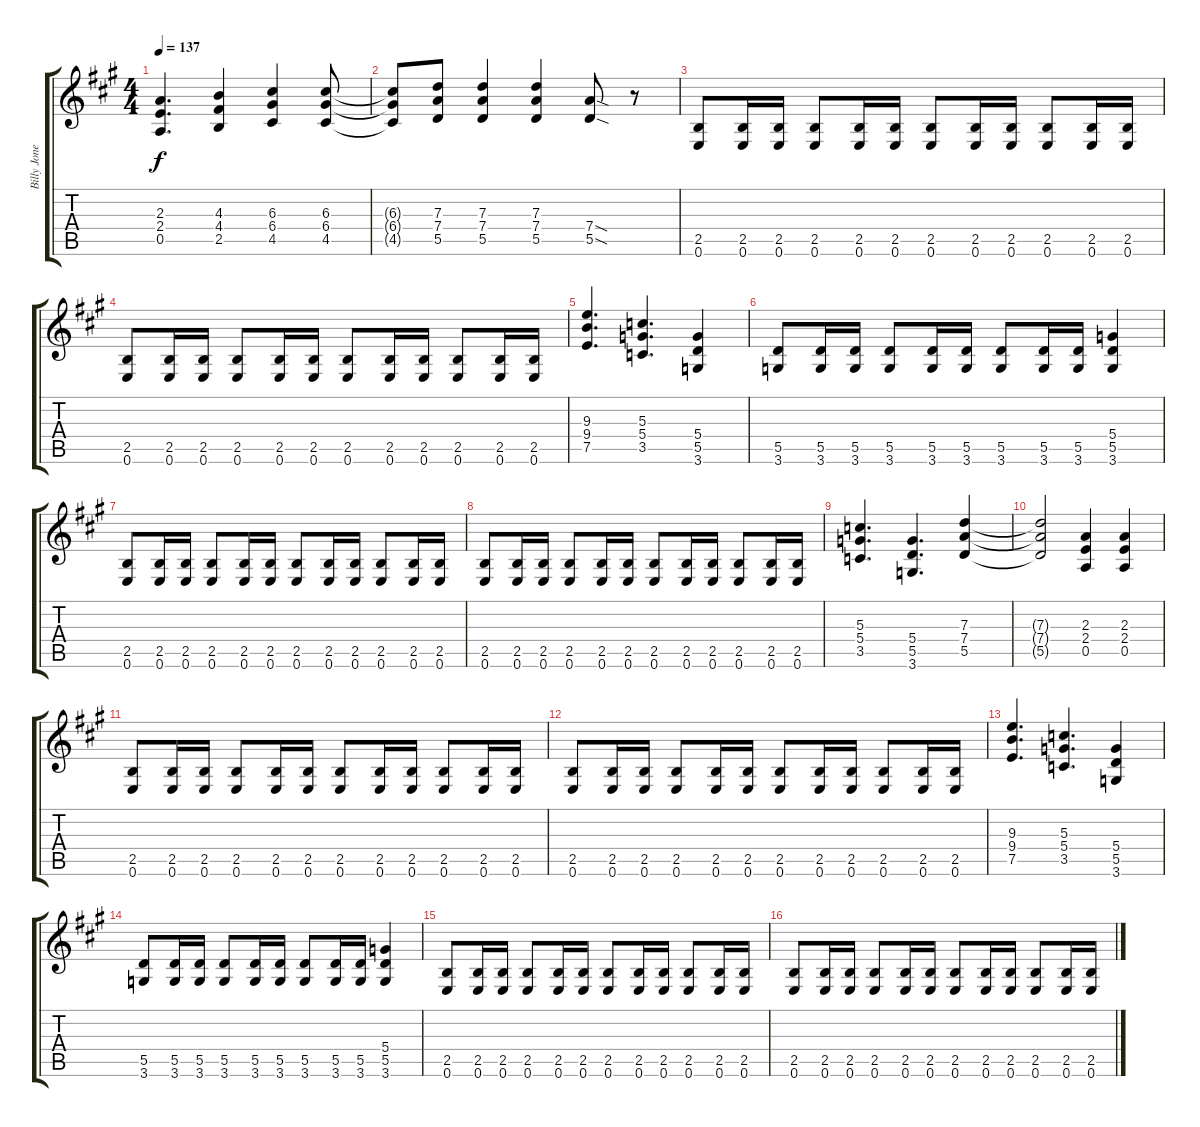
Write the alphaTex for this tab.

\track ("Billy Jones Guitar" "Billy Jone") {instrument electricguitarclean}
\staff {score tabs}
\tuning (E4 B3 G3 D3 A2 E2) {hide}
\ts (4 4)
\tempo 137
\clef g2
\ks a
(2.3 2.4 0.5).4{d dy f} (4.3 4.4 2.5).4 (6.3 6.4 4.5).4 (6.3 6.4 4.5).8 |
(6.3{t} 6.4{t} 4.5{t}).8 (7.3 7.4 5.5).8 (7.3 7.4 5.5).4 (7.3 7.4 5.5).4 (7.4{sod} 5.5{sod}).8 r.8 |
(2.5 0.6).8 (2.5 0.6).16 (2.5 0.6).16 (2.5 0.6).8 (2.5 0.6).16 (2.5 0.6).16 (2.5 0.6).8 (2.5 0.6).16 (2.5 0.6).16 (2.5 0.6).8 (2.5 0.6).16 (2.5 0.6).16 |
(2.5 0.6).8 (2.5 0.6).16 (2.5 0.6).16 (2.5 0.6).8 (2.5 0.6).16 (2.5 0.6).16 (2.5 0.6).8 (2.5 0.6).16 (2.5 0.6).16 (2.5 0.6).8 (2.5 0.6).16 (2.5 0.6).16 |
(9.3 9.4 7.5).4{d} (5.3 5.4 3.5).4{d} (5.4 5.5 3.6).4 |
(5.5 3.6).8 (5.5 3.6).16 (5.5 3.6).16 (5.5 3.6).8 (5.5 3.6).16 (5.5 3.6).16 (5.5 3.6).8 (5.5 3.6).16 (5.5 3.6).16 (5.4 5.5 3.6).4 |
(2.5 0.6).8 (2.5 0.6).16 (2.5 0.6).16 (2.5 0.6).8 (2.5 0.6).16 (2.5 0.6).16 (2.5 0.6).8 (2.5 0.6).16 (2.5 0.6).16 (2.5 0.6).8 (2.5 0.6).16 (2.5 0.6).16 |
(2.5 0.6).8 (2.5 0.6).16 (2.5 0.6).16 (2.5 0.6).8 (2.5 0.6).16 (2.5 0.6).16 (2.5 0.6).8 (2.5 0.6).16 (2.5 0.6).16 (2.5 0.6).8 (2.5 0.6).16 (2.5 0.6).16 |
(5.3 5.4 3.5).4{d} (5.4 5.5 3.6).4{d} (7.3 7.4 5.5).4 |
(7.3{t} 7.4{t} 5.5{t}).2 (2.3 2.4 0.5).4 (2.3 2.4 0.5).4 |
(2.5 0.6).8 (2.5 0.6).16 (2.5 0.6).16 (2.5 0.6).8 (2.5 0.6).16 (2.5 0.6).16 (2.5 0.6).8 (2.5 0.6).16 (2.5 0.6).16 (2.5 0.6).8 (2.5 0.6).16 (2.5 0.6).16 |
(2.5 0.6).8 (2.5 0.6).16 (2.5 0.6).16 (2.5 0.6).8 (2.5 0.6).16 (2.5 0.6).16 (2.5 0.6).8 (2.5 0.6).16 (2.5 0.6).16 (2.5 0.6).8 (2.5 0.6).16 (2.5 0.6).16 |
(9.3 9.4 7.5).4{d} (5.3 5.4 3.5).4{d} (5.4 5.5 3.6).4 |
(5.5 3.6).8 (5.5 3.6).16 (5.5 3.6).16 (5.5 3.6).8 (5.5 3.6).16 (5.5 3.6).16 (5.5 3.6).8 (5.5 3.6).16 (5.5 3.6).16 (5.4 5.5 3.6).4 |
(2.5 0.6).8 (2.5 0.6).16 (2.5 0.6).16 (2.5 0.6).8 (2.5 0.6).16 (2.5 0.6).16 (2.5 0.6).8 (2.5 0.6).16 (2.5 0.6).16 (2.5 0.6).8 (2.5 0.6).16 (2.5 0.6).16 |
(2.5 0.6).8 (2.5 0.6).16 (2.5 0.6).16 (2.5 0.6).8 (2.5 0.6).16 (2.5 0.6).16 (2.5 0.6).8 (2.5 0.6).16 (2.5 0.6).16 (2.5 0.6).8 (2.5 0.6).16 (2.5 0.6).16
